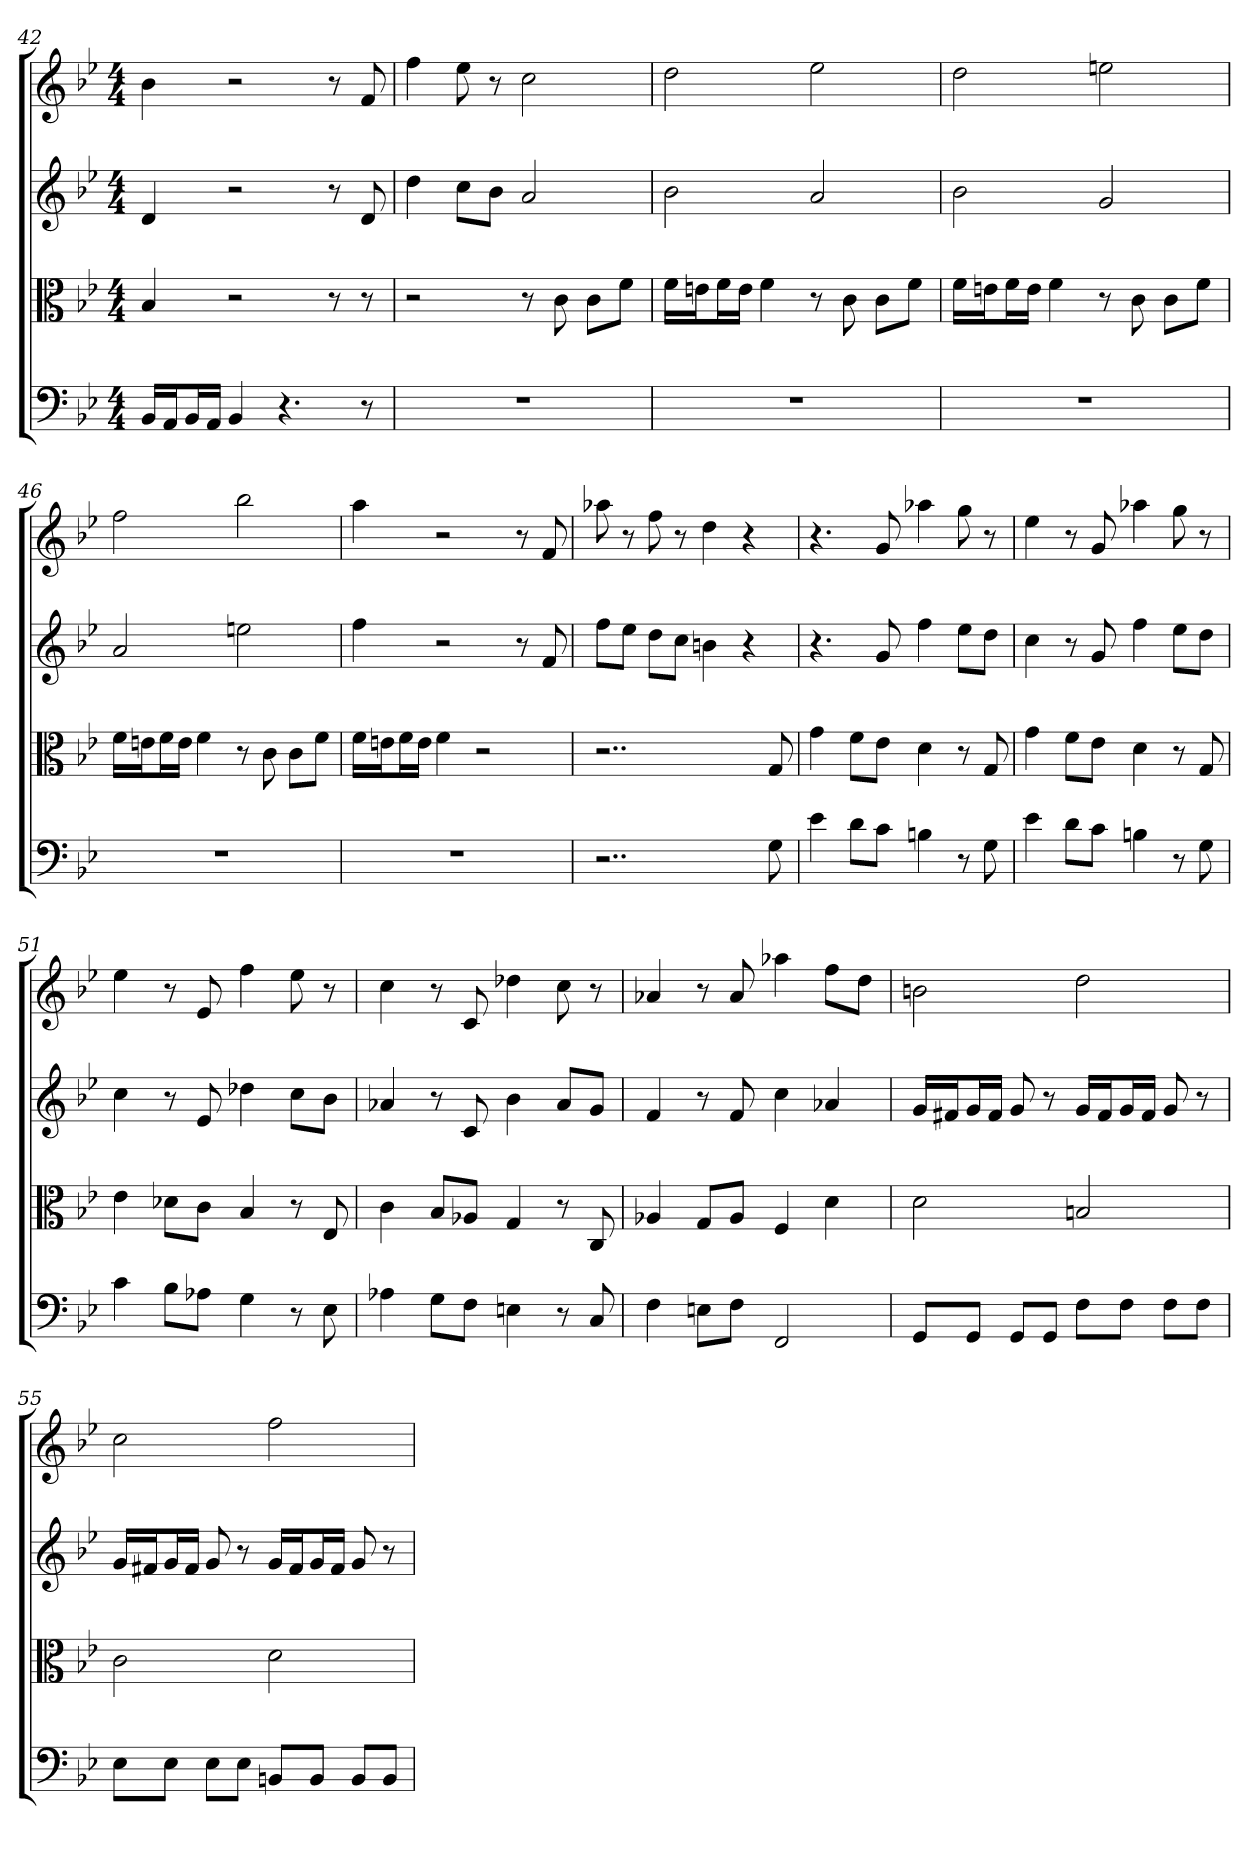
**kern	**kern	**kern	**kern
*part4	*part3	*part2	*part1
*staff4	*staff3	*staff2	*staff1
*clefF4	*clefC3	*clefG2	*clefG2
*k[b-e-]	*k[b-e-]	*k[b-e-]	*k[b-e-]
*g:	*g:	*g:	*g:
*M4/4	*M4/4	*M4/4	*M4/4
=42	=42	=42	=42
16BB-/LL	4B-	4d	4b-
16AA/J	.	.	.
16BB-/L	.	.	.
16AA/JJ	.	.	.
4BB-	2r	2r	2r
4.r	.	.	.
.	8r	8r	8r
8r	8r	8d	8f
=43	=43	=43	=43
1r	2r	4dd	4ff
.	.	8cc\L	8ee-
.	.	8b-\J	8r
.	8r	2a	2cc
.	8c	.	.
.	8c\L	.	.
.	8f\J	.	.
=44	=44	=44	=44
1r	16f\LL	2b-	2dd
.	16en\J	.	.
.	16f\L	.	.
.	16e\JJ	.	.
.	4f	.	.
.	8r	2a	2ee-
.	8c	.	.
.	8c\L	.	.
.	8f\J	.	.
=45	=45	=45	=45
1r	16f\LL	2b-	2dd
.	16en\J	.	.
.	16f\L	.	.
.	16e\JJ	.	.
.	4f	.	.
.	8r	2g	2een
.	8c	.	.
.	8c\L	.	.
.	8f\J	.	.
=46	=46	=46	=46
1r	16f\LL	2a	2ff
.	16en\J	.	.
.	16f\L	.	.
.	16e\JJ	.	.
.	4f	.	.
.	8r	2een	2bb-
.	8c	.	.
.	8c\L	.	.
.	8f\J	.	.
=47	=47	=47	=47
1r	16f\LL	4ff	4aa
.	16en\J	.	.
.	16f\L	.	.
.	16e\JJ	.	.
.	4f	2r	2r
.	2r	.	.
.	.	8r	8r
.	.	8f	8f
=48	=48	=48	=48
2..r	2..r	8ff\L	8aa-X
.	.	8ee-\J	8r
.	.	8dd\L	8ff
.	.	8cc\J	8r
.	.	4bn	4dd
.	.	4r	4r
8G	8G	.	.
=49	=49	=49	=49
4e-	4g	4.r	4.r
8d\L	8f\L	.	.
8c\J	8e-\J	8g	8g
4Bn	4d	4ff	4aa-X
8r	8r	8ee-\L	8gg
8G	8G	8dd\J	8r
=50	=50	=50	=50
4e-	4g	4cc	4ee-
8d\L	8f\L	8r	8r
8c\J	8e-\J	8g	8g
4Bn	4d	4ff	4aa-X
8r	8r	8ee-\L	8gg
8G	8G	8dd\J	8r
=51	=51	=51	=51
4c	4e-	4cc	4ee-
8B-\L	8d-X\L	8r	8r
8A-X\J	8c\J	8e-	8e-
4G	4B-	4dd-X	4ff
8r	8r	8cc\L	8ee-
8E-	8E-	8b-\J	8r
=52	=52	=52	=52
4A-X	4c	4a-X	4cc
8G\L	8B-/L	8r	8r
8F\J	8A-X/J	8c	8c
4En	4G	4b-	4dd-X
8r	8r	8a-/L	8cc
8C	8C	8g/J	8r
=53	=53	=53	=53
4F	4A-X	4f	4a-X
8En\L	8G/L	8r	8r
8F\J	8A-/J	8f	8a-
2FF	4F	4cc	4aa-X
.	4d	4a-X	8ff\L
.	.	.	8dd\J
=54	=54	=54	=54
8GG/L	2d	16g/LL	2bn
.	.	16f#X/J	.
8GG/J	.	16g/L	.
.	.	16f#/JJ	.
8GG/L	.	8g	.
8GG/J	.	8r	.
8F\L	2Bn	16g/LL	2dd
.	.	16f#/J	.
8F\J	.	16g/L	.
.	.	16f#/JJ	.
8F\L	.	8g	.
8F\J	.	8r	.
=55	=55	=55	=55
8E-\L	2c	16g/LL	2cc
.	.	16f#X/J	.
8E-\J	.	16g/L	.
.	.	16f#/JJ	.
8E-\L	.	8g	.
8E-\J	.	8r	.
8BBn/L	2d	16g/LL	2ff
.	.	16f#/J	.
8BB/J	.	16g/L	.
.	.	16f#/JJ	.
8BB/L	.	8g	.
8BB/J	.	8r	.
=	=	=	=
*-	*-	*-	*-
